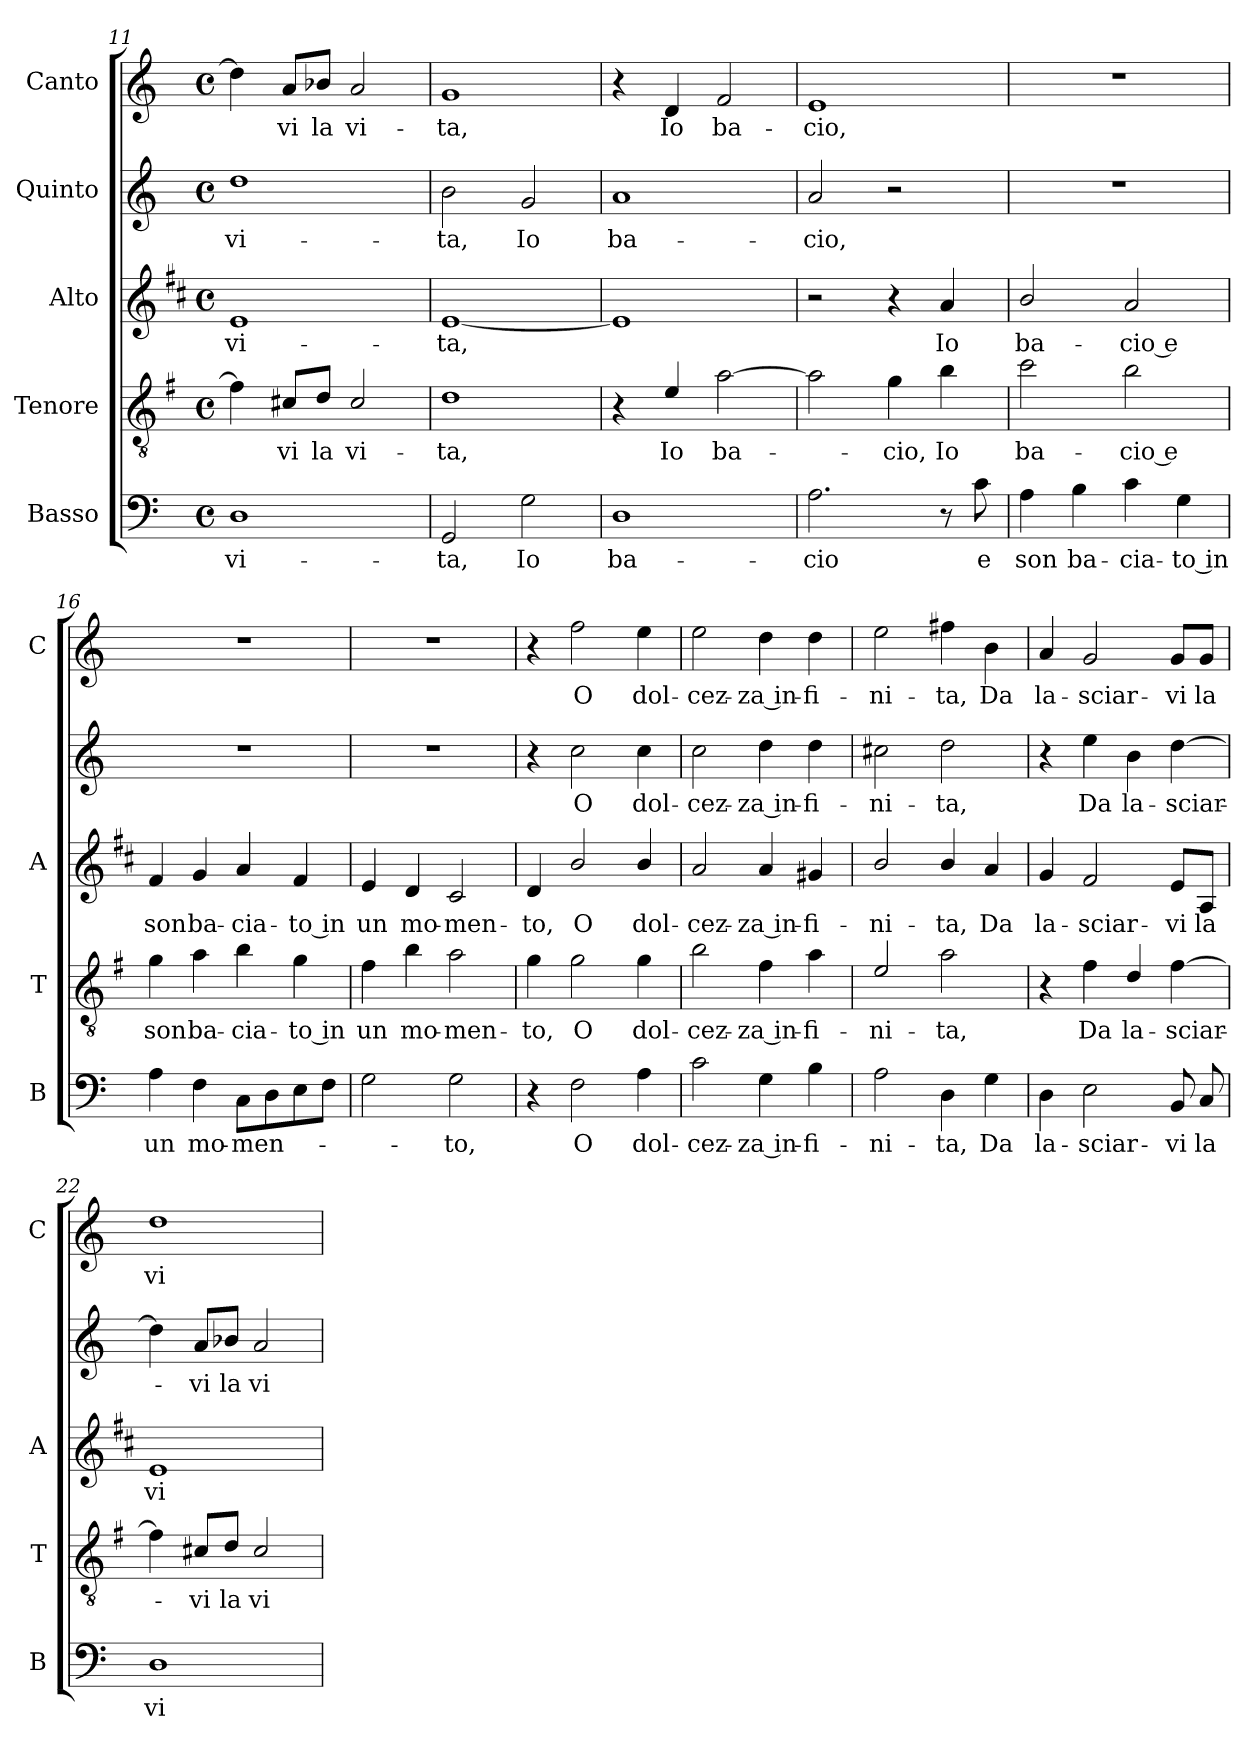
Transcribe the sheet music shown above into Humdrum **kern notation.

**kern	**text	**kern	**text	**kern	**text	**kern	**text	**kern	**text
*part5	*part5	*part4	*part4	*part3	*part3	*part2	*part2	*part1	*part1
*staff5	*staff5	*staff4	*staff4	*staff3	*staff3	*staff2	*staff2	*staff1	*staff1
*I"Basso	*	*I"Tenore	*	*I"Alto	*	*I"Quinto	*	*I"Canto	*
*I'B	*	*I'T	*	*I'A	*	*	*	*I'C	*
*clefF4	*	*clefGv2	*	*clefG2	*	*clefG2	*	*clefG2	*
*	*	*ITrd4c7	*	*ITrd1c2	*	*	*	*	*
*k[]	*	*k[]	*	*k[]	*	*k[]	*	*k[]	*
*C:	*	*C:	*	*C:	*	*C:	*	*C:	*
*M4/4	*	*M4/4	*	*M4/4	*	*M4/4	*	*M4/4	*
*met(c)	*	*met(c)	*	*met(c)	*	*met(c)	*	*met(c)	*
=11	=11	=11	=11	=11	=11	=11	=11	=11	=11
!	!LO:LY:b	!	!	!	!LO:LY:b	!	!LO:LY:b	!	!
1D	vi-	4B\]	.	1d	vi-	1dd	vi-	4dd\]	.
!	!	!	!LO:LY:b	!	!	!	!	!	!LO:LY:b
.	.	8F#X/L	-vi	.	.	.	.	8a/L	-vi
!	!	!	!LO:LY:b	!	!	!	!	!	!LO:LY:b
.	.	8G/J	la	.	.	.	.	8b-X/J	la
!	!	!	!LO:LY:b	!	!	!	!	!	!LO:LY:b
.	.	2F#/	vi-	.	.	.	.	2a/	vi-
=12	=12	=12	=12	=12	=12	=12	=12	=12	=12
!	!LO:LY:b	!	!LO:LY:b	!	!LO:LY:b	!	!LO:LY:b	!	!LO:LY:b
2GG/	-ta,	1G	-ta,	[1d	-ta,	2b\	-ta,	1g	-ta,
!	!LO:LY:b	!	!	!	!	!	!LO:LY:b	!	!
2G\	Io	.	.	.	.	2g/	Io	.	.
=13	=13	=13	=13	=13	=13	=13	=13	=13	=13
!	!LO:LY:b	!	!	!	!	!	!LO:LY:b	!	!
1D	ba-	4r	.	1d]	.	1a	ba-	4r	.
!	!	!	!LO:LY:b	!	!	!	!	!	!LO:LY:b
.	.	4A/	Io	.	.	.	.	4d/	Io
!	!	!	!LO:LY:b	!	!	!	!	!	!LO:LY:b
.	.	[2d\	ba-	.	.	.	.	2f/	ba-
=14	=14	=14	=14	=14	=14	=14	=14	=14	=14
!	!LO:LY:b	!	!	!	!	!	!LO:LY:b	!	!LO:LY:b
2.A\	-cio	2d\]	.	2r	.	2a/	-cio,	1e	-cio,
!	!	!	!LO:LY:b	!	!	!	!	!	!
.	.	4c\	-cio,	4r	.	2r	.	.	.
!	!	!	!LO:LY:b	!	!LO:LY:b	!	!	!	!
8r	.	4e\	Io	4g/	Io	.	.	.	.
!	!LO:LY:b	!	!	!	!	!	!	!	!
8c\	e	.	.	.	.	.	.	.	.
!!LO:LB:g=z
=15	=15	=15	=15	=15	=15	=15	=15	=15	=15
!	!LO:LY:b	!	!LO:LY:b	!	!LO:LY:b	!	!	!	!
4A\	son	2f\	ba-	2a/	ba-	1r	.	1r	.
!	!LO:LY:b	!	!	!	!	!	!	!	!
4B\	ba-	.	.	.	.	.	.	.	.
!	!LO:LY:b	!	!LO:LY:b	!	!LO:LY:b	!	!	!	!
4c\	-cia-	2e\	-cio e	2g/	-cio e	.	.	.	.
!	!LO:LY:b	!	!	!	!	!	!	!	!
4G\	-to in	.	.	.	.	.	.	.	.
=16	=16	=16	=16	=16	=16	=16	=16	=16	=16
!	!LO:LY:b	!	!LO:LY:b	!	!LO:LY:b	!	!	!	!
4A\	un	4c\	son	4e/	son	1r	.	1r	.
!	!LO:LY:b	!	!LO:LY:b	!	!LO:LY:b	!	!	!	!
4F\	mo-	4d\	ba-	4f/	ba-	.	.	.	.
!	!LO:LY:b	!	!LO:LY:b	!	!LO:LY:b	!	!	!	!
8C\L	-men-	4e\	-cia-	4g/	-cia-	.	.	.	.
8D\	.	.	.	.	.	.	.	.	.
!	!	!	!LO:LY:b	!	!LO:LY:b	!	!	!	!
8E\	.	4c\	-to in	4e/	-to in	.	.	.	.
8F\J	.	.	.	.	.	.	.	.	.
=17	=17	=17	=17	=17	=17	=17	=17	=17	=17
!	!	!	!LO:LY:b	!	!LO:LY:b	!	!	!	!
2G\	.	4B\	un	4d/	un	1r	.	1r	.
!	!	!	!LO:LY:b	!	!LO:LY:b	!	!	!	!
.	.	4e\	mo-	4c/	mo-	.	.	.	.
!	!LO:LY:b	!	!LO:LY:b	!	!LO:LY:b	!	!	!	!
2G\	-to,	2d\	-men-	2B/	-men-	.	.	.	.
=18	=18	=18	=18	=18	=18	=18	=18	=18	=18
!	!	!	!LO:LY:b	!	!LO:LY:b	!	!	!	!
4r	.	4c\	-to,	4c/	-to,	4r	.	4r	.
!	!LO:LY:b	!	!LO:LY:b	!	!LO:LY:b	!	!LO:LY:b	!	!LO:LY:b
2F\	O	2c\	O	2a/	O	2cc\	O	2ff\	O
!	!LO:LY:b	!	!LO:LY:b	!	!LO:LY:b	!	!LO:LY:b	!	!LO:LY:b
4A\	dol-	4c\	dol-	4a/	dol-	4cc\	dol-	4ee\	dol-
=19	=19	=19	=19	=19	=19	=19	=19	=19	=19
!	!LO:LY:b	!	!LO:LY:b	!	!LO:LY:b	!	!LO:LY:b	!	!LO:LY:b
2c\	-cez-	2e\	-cez-	2g/	-cez-	2cc\	-cez-	2ee\	-cez-
!	!LO:LY:b	!	!LO:LY:b	!	!LO:LY:b	!	!LO:LY:b	!	!LO:LY:b
4G\	-za in-	4B\	-za in-	4g/	-za in-	4dd\	-za in-	4dd\	-za in-
!	!LO:LY:b	!	!LO:LY:b	!	!LO:LY:b	!	!LO:LY:b	!	!LO:LY:b
4B\	-fi-	4d\	-fi-	4f#X/	-fi-	4dd\	-fi-	4dd\	-fi-
=20	=20	=20	=20	=20	=20	=20	=20	=20	=20
!	!LO:LY:b	!	!LO:LY:b	!	!LO:LY:b	!	!LO:LY:b	!	!LO:LY:b
2A\	-ni-	2A/	-ni-	2a/	-ni-	2cc#X\	-ni-	2ee\	-ni-
!	!LO:LY:b	!	!LO:LY:b	!	!LO:LY:b	!	!LO:LY:b	!	!LO:LY:b
4D\	-ta,	2d\	-ta,	4a/	-ta,	2dd\	-ta,	4ff#X\	-ta,
!	!LO:LY:b	!	!	!	!LO:LY:b	!	!	!	!LO:LY:b
4G\	Da	.	.	4g/	Da	.	.	4b\	Da
=21	=21	=21	=21	=21	=21	=21	=21	=21	=21
!	!LO:LY:b	!	!	!	!LO:LY:b	!	!	!	!LO:LY:b
4D\	la-	4r	.	4f/	la-	4r	.	4a/	la-
!	!LO:LY:b	!	!LO:LY:b	!	!LO:LY:b	!	!LO:LY:b	!	!LO:LY:b
2E\	-sciar-	4B\	Da	2e/	-sciar-	4ee\	Da	2g/	-sciar-
!	!	!	!LO:LY:b	!	!	!	!LO:LY:b	!	!
.	.	4G/	la-	.	.	4b\	la-	.	.
!	!LO:LY:b	!	!LO:LY:b	!	!LO:LY:b	!	!LO:LY:b	!	!LO:LY:b
8BB/	-vi	[4B\	-sciar-	8d/L	-vi	[4dd\	-sciar-	8g/L	-vi
!	!LO:LY:b	!	!	!	!LO:LY:b	!	!	!	!LO:LY:b
8C/	la	.	.	8G/J	la	.	.	8g/J	la
!!LO:PB:g=z
=22	=22	=22	=22	=22	=22	=22	=22	=22	=22
!	!LO:LY:b	!	!	!	!LO:LY:b	!	!	!	!LO:LY:b
1D	vi-	4B\]	.	1d	vi-	4dd\]	.	1dd	vi-
!	!	!	!LO:LY:b	!	!	!	!LO:LY:b	!	!
.	.	8F#X/L	-vi	.	.	8a/L	-vi	.	.
!	!	!	!LO:LY:b	!	!	!	!LO:LY:b	!	!
.	.	8G/J	la	.	.	8b-X/J	la	.	.
!	!	!	!LO:LY:b	!	!	!	!LO:LY:b	!	!
.	.	2F#/	vi-	.	.	2a/	vi-	.	.
=	=	=	=	=	=	=	=	=	=
*-	*-	*-	*-	*-	*-	*-	*-	*-	*-
